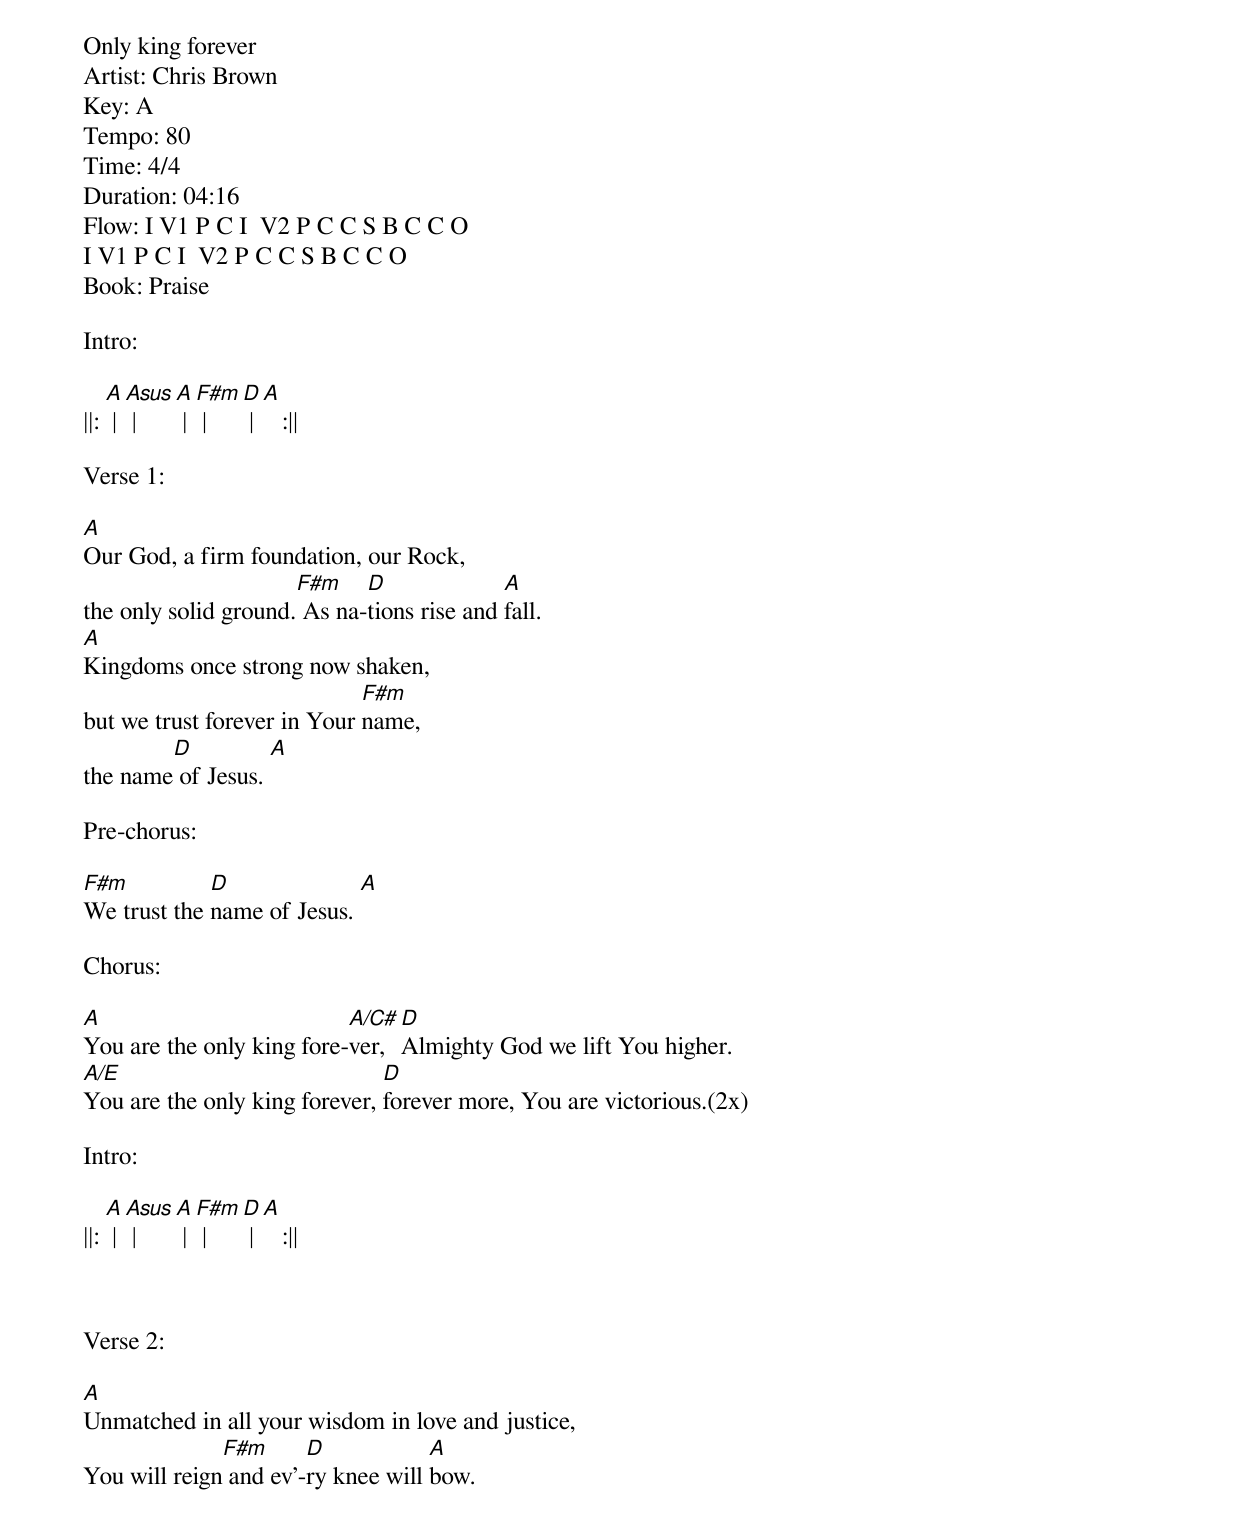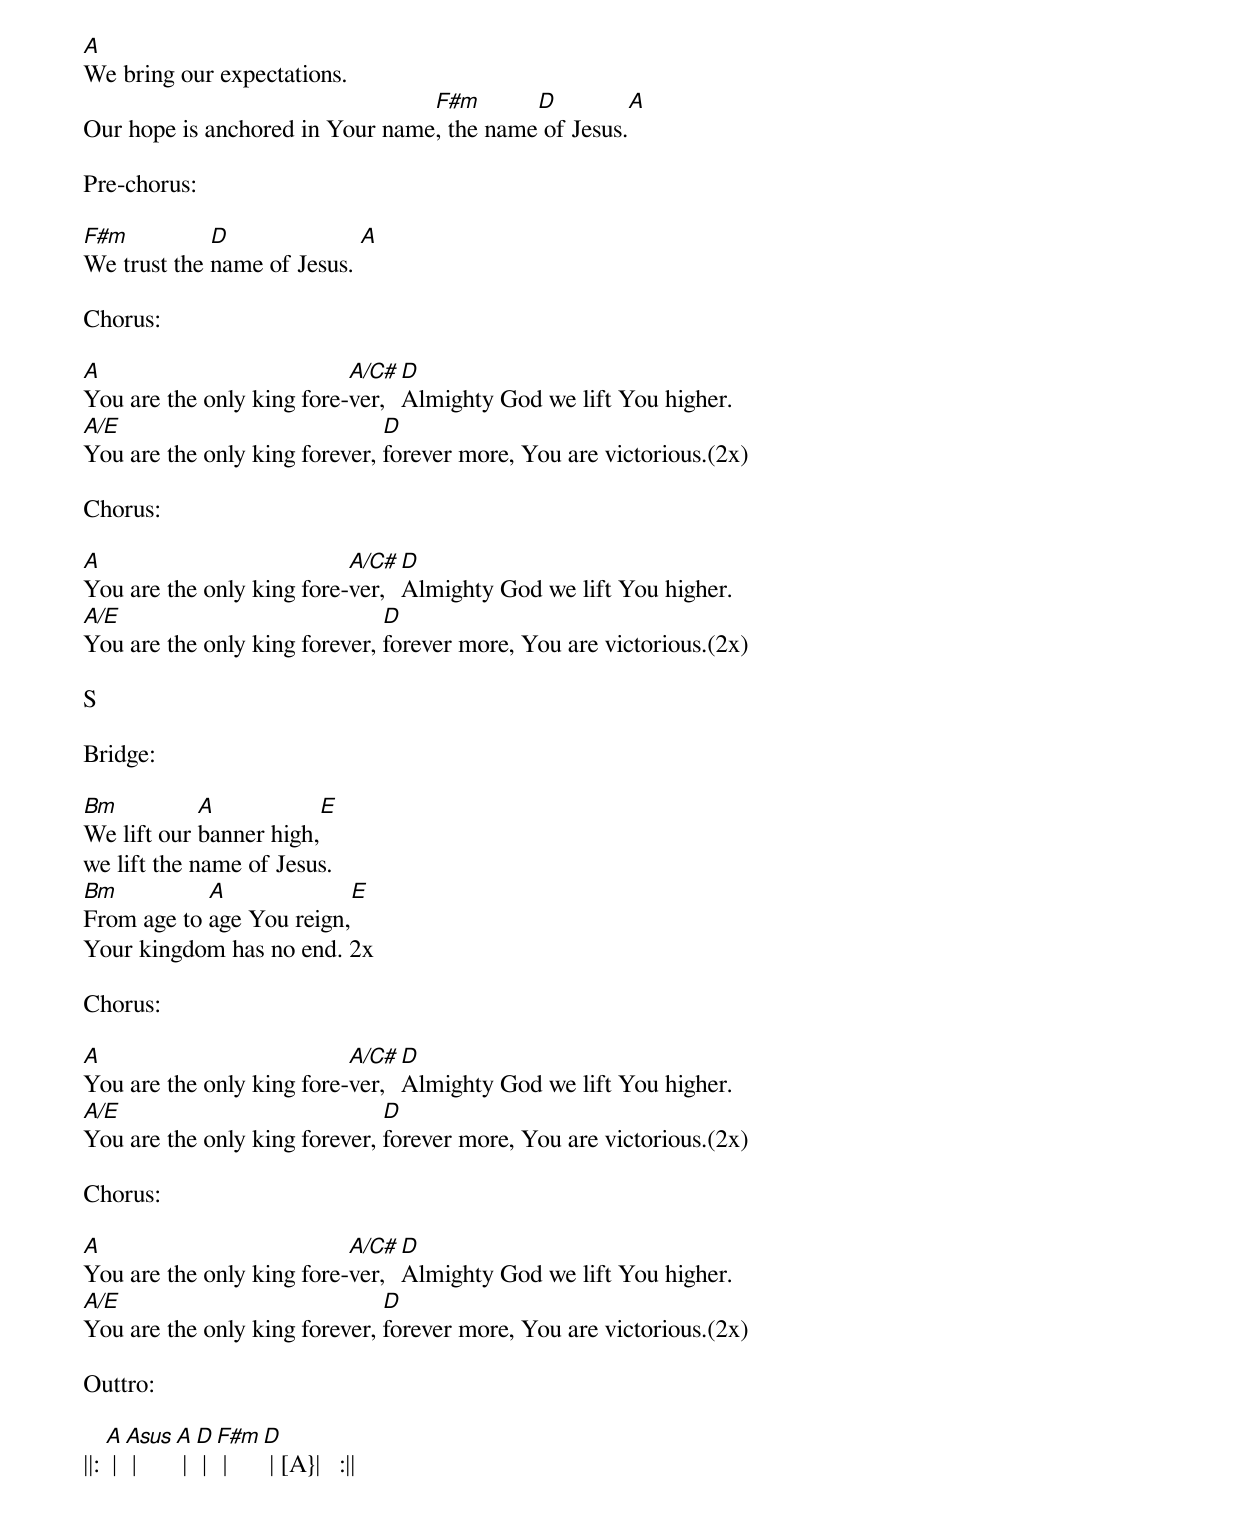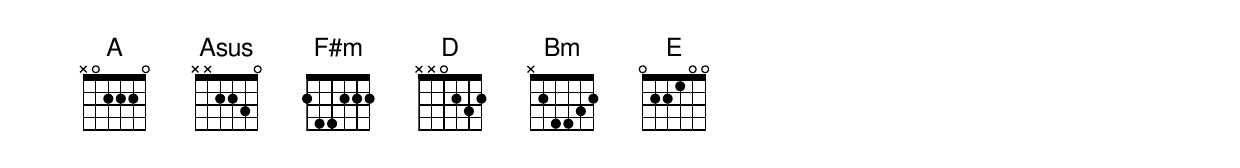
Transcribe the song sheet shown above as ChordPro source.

Only king forever
Artist: Chris Brown
Key: A
Tempo: 80
Time: 4/4
Duration: 04:16
Flow: I V1 P C I  V2 P C C S B C C O
I V1 P C I  V2 P C C S B C C O
Book: Praise

Intro:

||: [A] | [Asus] |[A] |[F#m] | [D] | [A]   :||

Verse 1:

[A]Our God, a firm foundation, our Rock,
the only solid ground.[F#m] As na-[D]tions rise and [A]fall.
[A]Kingdoms once strong now shaken,
but we trust forever in Your [F#m]name,
the name[D] of Jesus. [A]

Pre-chorus:

[F#m]We trust the [D]name of Jesus. [A]

Chorus:

[A]You are the only king fore-[A/C#]ver, [D]Almighty God we lift You higher.
[A/E]You are the only king forever, [D]forever more, You are victorious.(2x)

Intro:

||: [A] | [Asus] |[A] |[F#m] | [D] | [A]   :||



Verse 2:

[A]Unmatched in all your wisdom in love and justice,
You will reign[F#m] and ev'-[D]ry knee will [A]bow.
[A]We bring our expectations.
Our hope is anchored in Your name[F#m], the name[D] of Jesus.[A]

Pre-chorus:

[F#m]We trust the [D]name of Jesus. [A]

Chorus:

[A]You are the only king fore-[A/C#]ver, [D]Almighty God we lift You higher.
[A/E]You are the only king forever, [D]forever more, You are victorious.(2x)

Chorus:

[A]You are the only king fore-[A/C#]ver, [D]Almighty God we lift You higher.
[A/E]You are the only king forever, [D]forever more, You are victorious.(2x)

S

Bridge:

[Bm]We lift our [A]banner high,[E]
we lift the name of Jesus.
[Bm]From age to [A]age You reign,[E]
Your kingdom has no end. 2x

Chorus:

[A]You are the only king fore-[A/C#]ver, [D]Almighty God we lift You higher.
[A/E]You are the only king forever, [D]forever more, You are victorious.(2x)

Chorus:

[A]You are the only king fore-[A/C#]ver, [D]Almighty God we lift You higher.
[A/E]You are the only king forever, [D]forever more, You are victorious.(2x)

Outtro:

||: [A] | [Asus] |[A] | [D] |[F#m] | [D] | [A}|   :||
